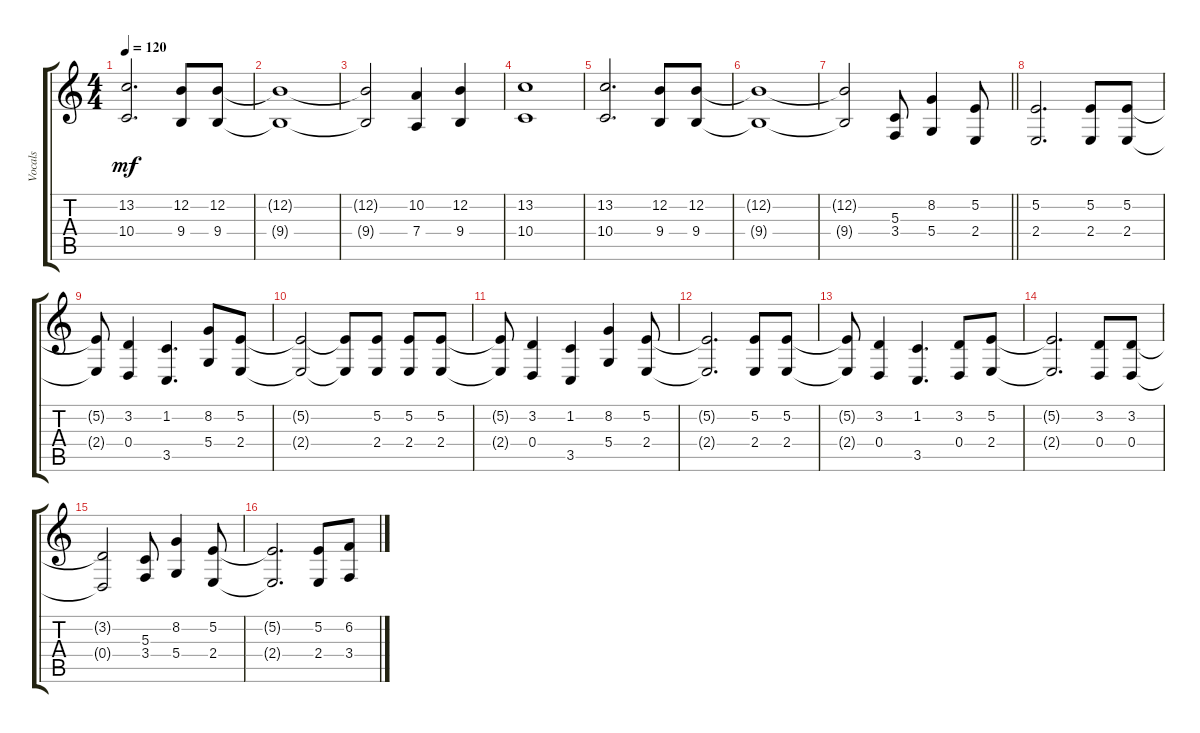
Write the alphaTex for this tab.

\track ("Vocals" "Vocals") {instrument lead8bassandlead bank 1}
\staff {score tabs}
\tuning (E4 B3 G3 D3 A2 E2) {hide}
\ts (4 4)
\tempo 120
\clef g2
\ks c
(13.2 10.4).2{d dy mf} (12.2 9.4).8 (12.2 9.4).8 |
(12.2{t} 9.4{t}).1 |
(12.2{t} 9.4{t}).2 (10.2 7.4).4 (12.2 9.4).4 |
(13.2 10.4).1 |
(13.2 10.4).2{d} (12.2 9.4).8 (12.2 9.4).8 |
(12.2{t} 9.4{t}).1 |
\barLineRight lightlight
(12.2{t} 9.4{t}).2 (5.3 3.4).8 (8.2 5.4).4 (5.2 2.4).8 |
(5.2 2.4).2{d} (5.2 2.4).8 (5.2 2.4).8 |
(5.2{t} 2.4{t}).8 (3.2 0.4).4 (1.2 3.5).4{d} (8.2 5.4).8 (5.2 2.4).8 |
(5.2{t} 2.4{t}).2 (5.2{t} 2.4{t}).8 (5.2 2.4).8 (5.2 2.4).8 (5.2 2.4).8 |
(5.2{t} 2.4{t}).8 (3.2 0.4).4 (1.2 3.5).4 (8.2 5.4).4 (5.2 2.4).8 |
(5.2{t} 2.4{t}).2{d} (5.2 2.4).8 (5.2 2.4).8 |
(5.2{t} 2.4{t}).8 (3.2 0.4).4 (1.2 3.5).4{d} (3.2 0.4).8 (5.2 2.4).8 |
(5.2{t} 2.4{t}).2{d} (3.2 0.4).8 (3.2 0.4).8 |
(3.2{t} 0.4{t}).2 (5.3 3.4).8 (8.2 5.4).4 (5.2 2.4).8 |
(5.2{t} 2.4{t}).2{d} (5.2 2.4).8 (6.2 3.4).8
